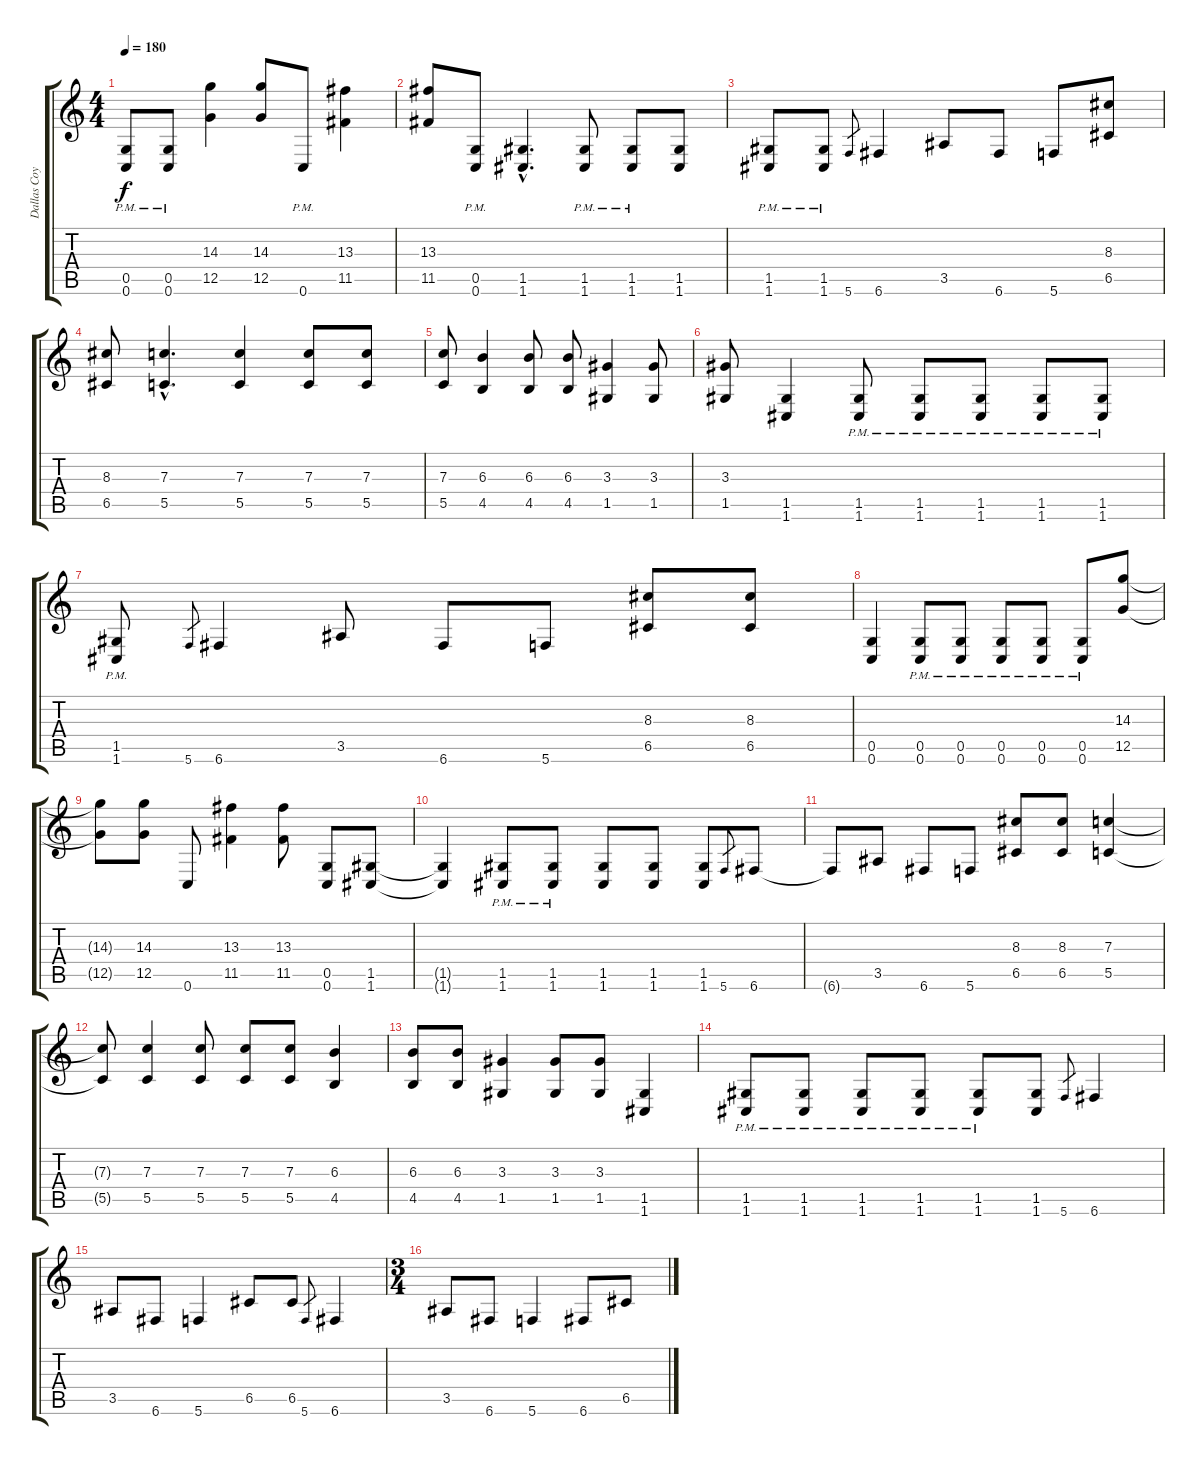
\track ("Dallas Coyle" "Dallas Coy") {instrument distortionguitar}
\staff {score tabs}
\tuning (D4 A3 F3 C3 G2 C2) {hide}
\ts (4 4)
\tempo 180
\clef g2
\ks c
(0.5{pm} 0.6{pm}).8{dy f} (0.5{pm} 0.6{pm}).8 (14.3 12.5).4 (14.3 12.5).8 0.6{pm}.8 (13.3 11.5).4 |
(13.3 11.5).8 (0.5{pm} 0.6{pm}).8 (1.5{hac} 1.6{hac}).4{d} (1.5{pm} 1.6{pm}).8 (1.5{pm} 1.6{pm}).8 (1.5 1.6).8 |
(1.5{pm} 1.6{pm}).8 (1.5{pm} 1.6{pm}).8 5.6.8{gr} 6.6.4 3.5.8 6.6.8 5.6.8 (8.3 6.5).8 |
(8.3 6.5).8 (7.3{hac} 5.5{hac}).4{d} (7.3 5.5).4 (7.3 5.5).8 (7.3 5.5).8 |
(7.3 5.5).8 (6.3 4.5).4 (6.3 4.5).8 (6.3 4.5).8 (3.3 1.5).4 (3.3 1.5).8 |
(3.3 1.5).8 (1.5 1.6).4 (1.5{pm} 1.6{pm}).8 (1.5{pm} 1.6{pm}).8 (1.5{pm} 1.6{pm}).8 (1.5{pm} 1.6{pm}).8 (1.5{pm} 1.6{pm}).8 |
(1.5{pm} 1.6{pm}).8 5.6.8{gr} 6.6.4 3.5.8 6.6.8 5.6.8 (8.3 6.5).8 (8.3 6.5).8 |
(0.5 0.6).4 (0.5{pm} 0.6{pm}).8 (0.5{pm} 0.6{pm}).8 (0.5{pm} 0.6{pm}).8 (0.5{pm} 0.6{pm}).8 (0.5 0.6{pm}).8 (14.3 12.5).8 |
(14.3{t} 12.5{t}).8 (14.3 12.5).8 0.6.8 (13.3 11.5).4 (13.3 11.5).8 (0.5 0.6).8 (1.5 1.6).8 |
(1.5{t} 1.6{t}).4 (1.5{pm} 1.6{pm}).8 (1.5{pm} 1.6{pm}).8 (1.5 1.6).8 (1.5 1.6).8 (1.5 1.6).8 5.6.8{gr} 6.6.8 |
6.6{t}.8 3.5.8 6.6.8 5.6.8 (8.3 6.5).8 (8.3 6.5).8 (7.3 5.5).4 |
(7.3{t} 5.5{t}).8 (7.3 5.5).4 (7.3 5.5).8 (7.3 5.5).8 (7.3 5.5).8 (6.3 4.5).4 |
(6.3 4.5).8 (6.3 4.5).8 (3.3 1.5).4 (3.3 1.5).8 (3.3 1.5).8 (1.5 1.6).4 |
(1.5{pm} 1.6{pm}).8 (1.5{pm} 1.6{pm}).8 (1.5{pm} 1.6{pm}).8 (1.5{pm} 1.6{pm}).8 (1.5{pm} 1.6{pm}).8 (1.5 1.6).8 5.6.8{gr} 6.6.4 |
3.5.8 6.6.8 5.6.4 6.5.8 6.5.8 5.6.8{gr} 6.6.4 |
\ts (3 4)
3.5.8 6.6.8 5.6.4 6.6.8 6.5.8
